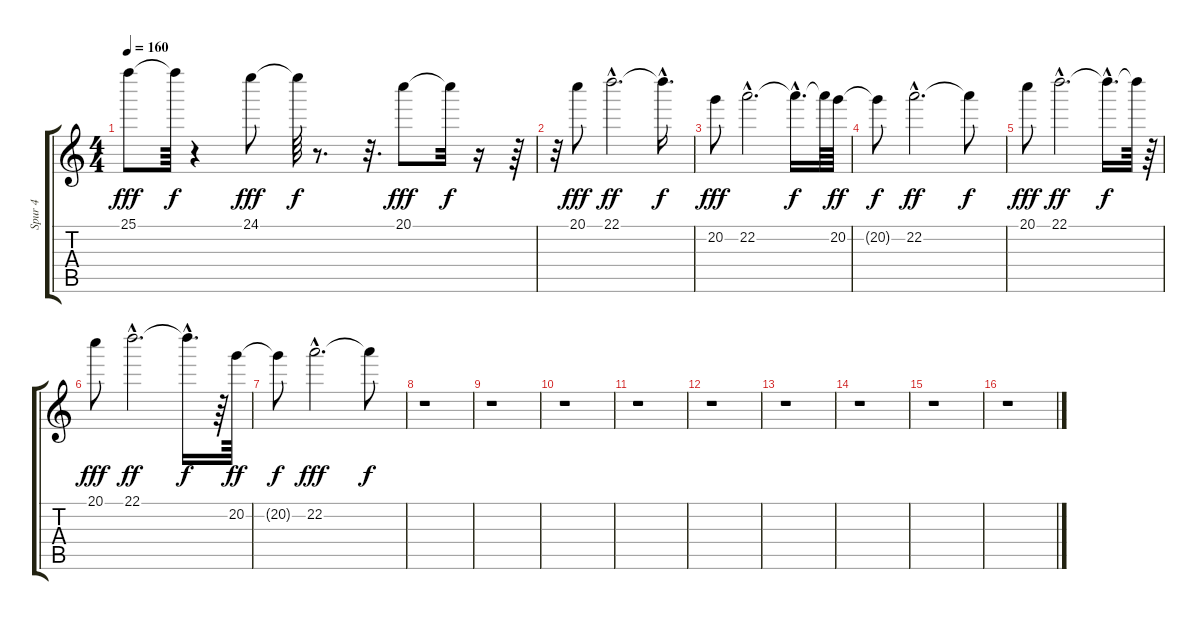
\track ("Spur 4" "Spur 4") {instrument distortionguitar}
\staff {score tabs}
\tuning (E4 B3 G3 D3 A2 E2) {hide}
\ts (4 4)
\tempo 160
\clef g2
\ks c
25.1.8{dy fff} 25.1{t}.64{dy f} r.4 24.1.8{dy fff} 24.1{t}.64{dy f} r.8{d} r.32{d} 20.1.8{dy fff} 20.1{t}.32{dy f} r.16 r.64 |
r.32 20.1.8{dy fff} 22.1{hac}.2{d dy ff} 22.1{hac t}.16{d dy f} |
20.2.8{dy fff} 22.2{hac}.2{d} 22.2{hac t}.16{d dy f} 22.2{t}.64 20.2.64{dy ff} |
20.2{t}.8{dy f} 22.2{hac}.2{d dy ff} 22.2{t}.8{dy f} |
20.1.8{dy fff} 22.1{hac}.2{d dy ff} 22.1{hac t}.16{d dy f} 22.1{t}.64 r.64 |
20.1.8{dy fff} 22.1{hac}.2{d dy ff} 22.1{hac t}.16{d dy f} r.64 20.2.64{dy ff} |
20.2{t}.8{dy f} 22.2{hac}.2{d dy fff} 22.2{t}.8{dy f} |
r.1 |
r.1 |
r.1 |
r.1 |
r.1 |
r.1 |
r.1 |
r.1 |
r.1
